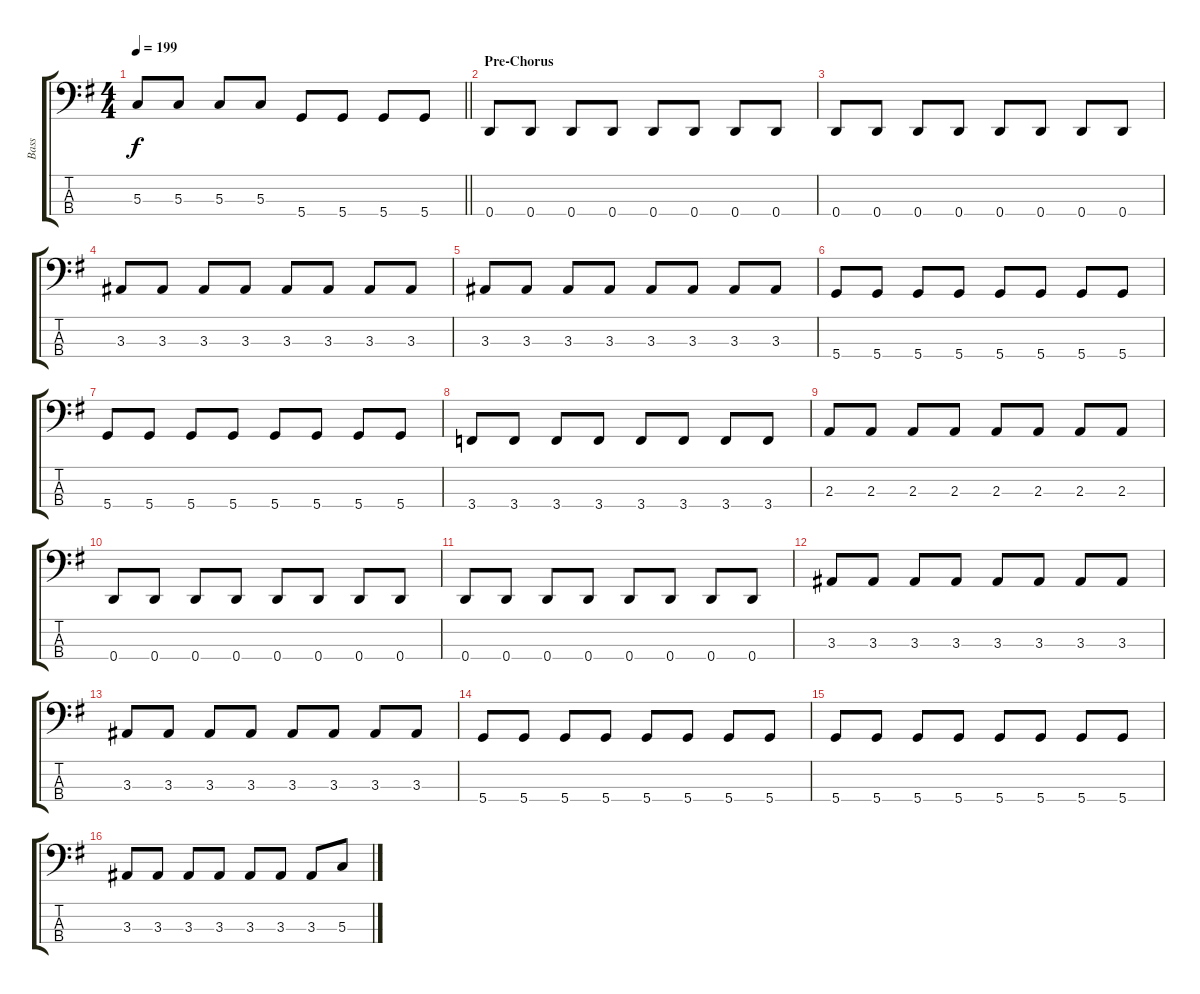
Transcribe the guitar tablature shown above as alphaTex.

\track ("Bass" "Bass") {instrument electricbassfinger}
\staff {score tabs}
\tuning (F2 C2 G1 D1) {hide}
\ts (4 4)
\tempo 199
\clef f4
\barLineRight lightlight
\ks eminor
5.3.8{dy f} 5.3.8 5.3.8 5.3.8 5.4.8 5.4.8 5.4.8 5.4.8 |
\section ("" "Pre-Chorus")
0.4.8 0.4.8 0.4.8 0.4.8 0.4.8 0.4.8 0.4.8 0.4.8 |
0.4.8 0.4.8 0.4.8 0.4.8 0.4.8 0.4.8 0.4.8 0.4.8 |
3.3.8 3.3.8 3.3.8 3.3.8 3.3.8 3.3.8 3.3.8 3.3.8 |
3.3.8 3.3.8 3.3.8 3.3.8 3.3.8 3.3.8 3.3.8 3.3.8 |
5.4.8 5.4.8 5.4.8 5.4.8 5.4.8 5.4.8 5.4.8 5.4.8 |
5.4.8 5.4.8 5.4.8 5.4.8 5.4.8 5.4.8 5.4.8 5.4.8 |
3.4.8 3.4.8 3.4.8 3.4.8 3.4.8 3.4.8 3.4.8 3.4.8 |
2.3.8 2.3.8 2.3.8 2.3.8 2.3.8 2.3.8 2.3.8 2.3.8 |
0.4.8 0.4.8 0.4.8 0.4.8 0.4.8 0.4.8 0.4.8 0.4.8 |
0.4.8 0.4.8 0.4.8 0.4.8 0.4.8 0.4.8 0.4.8 0.4.8 |
3.3.8 3.3.8 3.3.8 3.3.8 3.3.8 3.3.8 3.3.8 3.3.8 |
3.3.8 3.3.8 3.3.8 3.3.8 3.3.8 3.3.8 3.3.8 3.3.8 |
5.4.8 5.4.8 5.4.8 5.4.8 5.4.8 5.4.8 5.4.8 5.4.8 |
5.4.8 5.4.8 5.4.8 5.4.8 5.4.8 5.4.8 5.4.8 5.4.8 |
3.3.8 3.3.8 3.3.8 3.3.8 3.3.8 3.3.8 3.3.8 5.3.8
